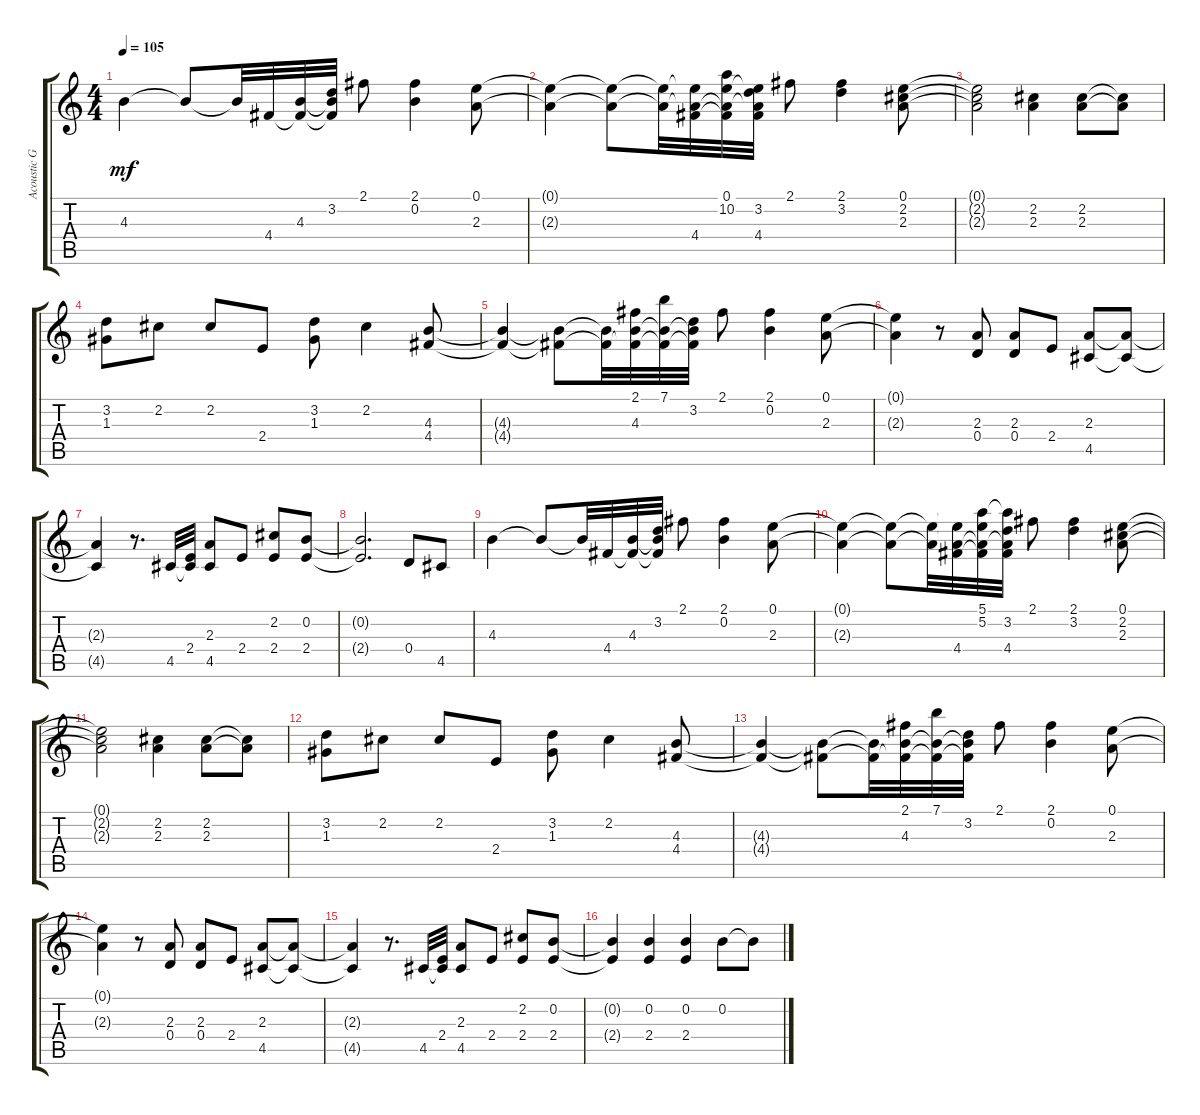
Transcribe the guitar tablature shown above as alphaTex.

\track ("Acoustic Guitar 1" "Acoustic G") {instrument acousticguitarsteel}
\staff {score tabs}
\tuning (E4 B3 G3 D3 A2 E2) {hide}
\ts (4 4)
\tempo 105
\clef g2
\ks c
4.3.4{dy mf} 4.3{t}.8 4.3{t}.32 4.4.32 (4.3 4.4{t}).32 (3.2 4.3{t} 4.4{t}).32 2.1.8 (2.1 0.2).4 (0.1 2.3).8 |
(0.1{t} 2.3{t}).4 (0.1{t} 2.3{t}).8 (0.1{t} 2.3{t}).32 (0.1{t} 2.3{t} 4.4).32 (0.1 10.2 2.3{t} 4.4{t}).32 (0.1{t} 3.2 2.3{t} 4.4).32 2.1.8 (2.1 3.2).4 (0.1 2.2 2.3).8 |
(0.1{t} 2.2{t} 2.3{t}).2 (2.2 2.3).4 (2.2 2.3).8 (2.2{t} 2.3{t}).8 |
(3.2 1.3).8 2.2.8 2.2.8 2.4.8 (3.2 1.3).8 2.2.4 (4.3 4.4).8 |
(4.3{t} 4.4{t}).4 (4.3{t} 4.4{t}).8 (4.3{t} 4.4{t}).32 (2.1 4.3 4.4{t}).32 (7.1 4.3{t} 4.4{t}).32 (3.2 4.3{t} 4.4{t}).32 2.1.8 (2.1 0.2).4 (0.1 2.3).8 |
(0.1{t} 2.3{t}).4 r.8 (2.3 0.4).8 (2.3 0.4).8 2.4.8 (2.3 4.5).8 (2.3{t} 4.5{t}).8 |
(2.3{t} 4.5{t}).4 r.8{d} 4.5.32 (2.4 4.5{t}).32 (2.3 4.5).8 2.4.8 (2.2 2.4).8 (0.2 2.4).8 |
(0.2{t} 2.4{t}).2{d} 0.4.8 4.5.8 |
4.3.4 4.3{t}.8 4.3{t}.32 4.4.32 (4.3 4.4{t}).32 (3.2 4.3{t} 4.4{t}).32 2.1.8 (2.1 0.2).4 (0.1 2.3).8 |
(0.1{t} 2.3{t}).4 (0.1{t} 2.3{t}).8 (0.1{t} 2.3{t}).32 (0.1{t} 2.3{t} 4.4).32 (5.1 5.2 2.3{t} 4.4{t}).32 (5.1{t} 3.2 2.3{t} 4.4).32 2.1.8 (2.1 3.2).4 (0.1 2.2 2.3).8 |
(0.1{t} 2.2{t} 2.3{t}).2 (2.2 2.3).4 (2.2 2.3).8 (2.2{t} 2.3{t}).8 |
(3.2 1.3).8 2.2.8 2.2.8 2.4.8 (3.2 1.3).8 2.2.4 (4.3 4.4).8 |
(4.3{t} 4.4{t}).4 (4.3{t} 4.4{t}).8 (4.3{t} 4.4{t}).32 (2.1 4.3 4.4{t}).32 (7.1 4.3{t} 4.4{t}).32 (3.2 4.3{t} 4.4{t}).32 2.1.8 (2.1 0.2).4 (0.1 2.3).8 |
(0.1{t} 2.3{t}).4 r.8 (2.3 0.4).8 (2.3 0.4).8 2.4.8 (2.3 4.5).8 (2.3{t} 4.5{t}).8 |
(2.3{t} 4.5{t}).4 r.8{d} 4.5.32 (2.4 4.5{t}).32 (2.3 4.5).8 2.4.8 (2.2 2.4).8 (0.2 2.4).8 |
(0.2{t} 2.4{t}).4 (0.2 2.4).4 (0.2 2.4).4 0.2.8 0.2{t}.8
